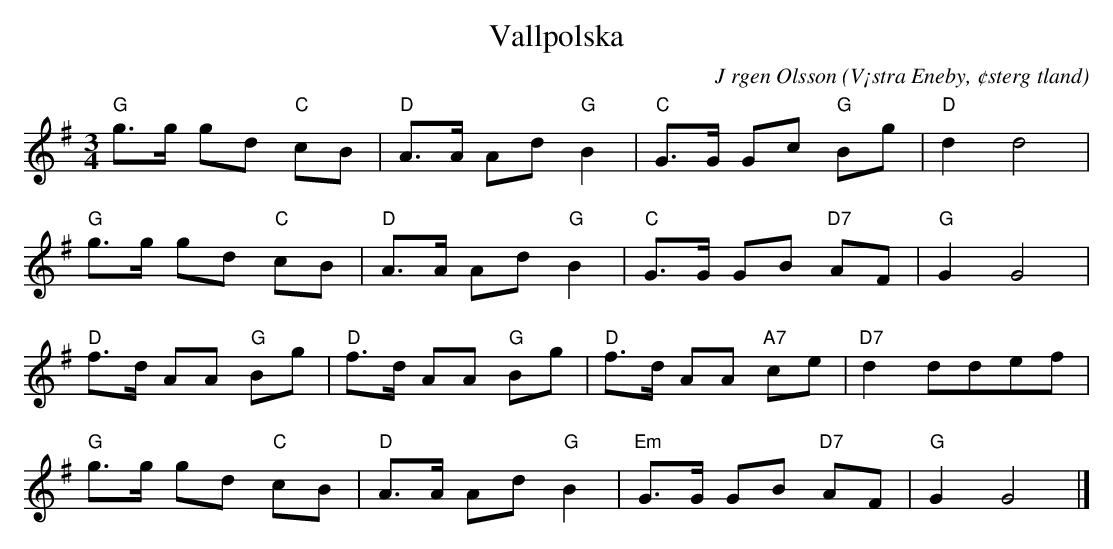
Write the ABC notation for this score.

X:1
T:Vallpolska
C:J rgen Olsson
O:V¡stra Eneby, ¢sterg tland
M:3/4
L:1/8
K:G
V:1
"G"g>g gd "C" cB| "D"A>A Ad "G"B2| "C"G>G Gc "G" Bg|"D"d2 d4|
"G"g>g gd "C" cB| "D"A>A Ad "G"B2| "C"G>G GB "D7" AF|"G"G2 G4|
"D"f>d AA "G" Bg| "D"f>d AA "G" Bg| "D"f>d AA "A7" ce|"D7"d2 ddef|
"G"g>g gd "C" cB| "D"A>A Ad "G"B2| "Em"G>G GB "D7" AF|"G"G2 G4|]
